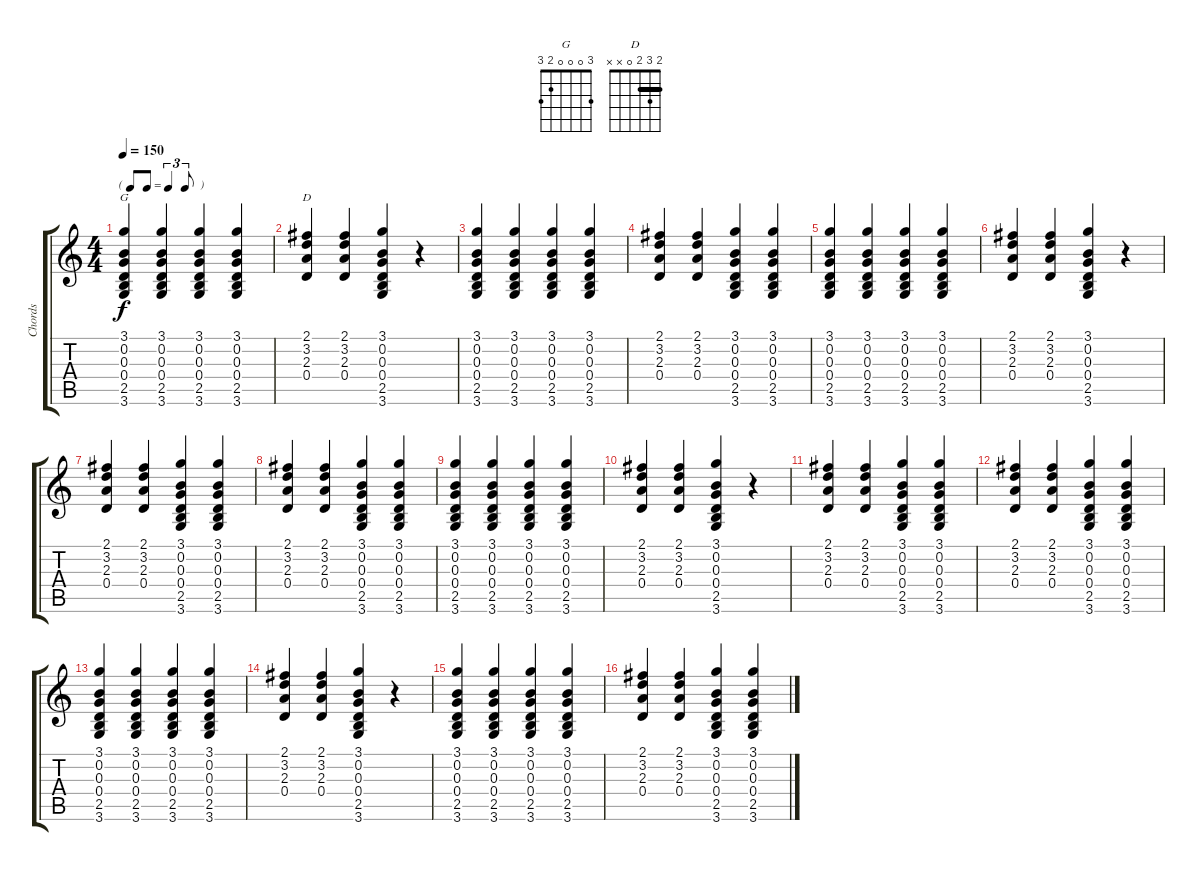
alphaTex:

\track ("Chords" "Chords") {instrument acousticguitarnylon}
\staff {score tabs}
\tuning (E4 B3 G3 D3 A2 E2) {hide}
\chord ("G" 3 0 0 0 2 3)
\chord ("D" 2 3 2 0 x x) {barre 2}
\ts (4 4)
\tf triplet8th
\tempo 150
\clef g2
\ks c
(3.1 0.2 0.3 0.4 2.5 3.6).4{ch "G" dy f} (3.1 0.2 0.3 0.4 2.5 3.6).4 (3.1 0.2 0.3 0.4 2.5 3.6).4 (3.1 0.2 0.3 0.4 2.5 3.6).4 |
(2.1 3.2 2.3 0.4).4{ch "D"} (2.1 3.2 2.3 0.4).4 (3.1 0.2 0.3 0.4 2.5 3.6).4 r.4 |
(3.1 0.2 0.3 0.4 2.5 3.6).4 (3.1 0.2 0.3 0.4 2.5 3.6).4 (3.1 0.2 0.3 0.4 2.5 3.6).4 (3.1 0.2 0.3 0.4 2.5 3.6).4 |
(2.1 3.2 2.3 0.4).4 (2.1 3.2 2.3 0.4).4 (3.1 0.2 0.3 0.4 2.5 3.6).4 (3.1 0.2 0.3 0.4 2.5 3.6).4 |
(3.1 0.2 0.3 0.4 2.5 3.6).4 (3.1 0.2 0.3 0.4 2.5 3.6).4 (3.1 0.2 0.3 0.4 2.5 3.6).4 (3.1 0.2 0.3 0.4 2.5 3.6).4 |
(2.1 3.2 2.3 0.4).4 (2.1 3.2 2.3 0.4).4 (3.1 0.2 0.3 0.4 2.5 3.6).4 r.4 |
(2.1 3.2 2.3 0.4).4 (2.1 3.2 2.3 0.4).4 (3.1 0.2 0.3 0.4 2.5 3.6).4 (3.1 0.2 0.3 0.4 2.5 3.6).4 |
(2.1 3.2 2.3 0.4).4 (2.1 3.2 2.3 0.4).4 (3.1 0.2 0.3 0.4 2.5 3.6).4 (3.1 0.2 0.3 0.4 2.5 3.6).4 |
(3.1 0.2 0.3 0.4 2.5 3.6).4 (3.1 0.2 0.3 0.4 2.5 3.6).4 (3.1 0.2 0.3 0.4 2.5 3.6).4 (3.1 0.2 0.3 0.4 2.5 3.6).4 |
(2.1 3.2 2.3 0.4).4 (2.1 3.2 2.3 0.4).4 (3.1 0.2 0.3 0.4 2.5 3.6).4 r.4 |
(2.1 3.2 2.3 0.4).4 (2.1 3.2 2.3 0.4).4 (3.1 0.2 0.3 0.4 2.5 3.6).4 (3.1 0.2 0.3 0.4 2.5 3.6).4 |
(2.1 3.2 2.3 0.4).4 (2.1 3.2 2.3 0.4).4 (3.1 0.2 0.3 0.4 2.5 3.6).4 (3.1 0.2 0.3 0.4 2.5 3.6).4 |
(3.1 0.2 0.3 0.4 2.5 3.6).4 (3.1 0.2 0.3 0.4 2.5 3.6).4 (3.1 0.2 0.3 0.4 2.5 3.6).4 (3.1 0.2 0.3 0.4 2.5 3.6).4 |
(2.1 3.2 2.3 0.4).4 (2.1 3.2 2.3 0.4).4 (3.1 0.2 0.3 0.4 2.5 3.6).4 r.4 |
(3.1 0.2 0.3 0.4 2.5 3.6).4 (3.1 0.2 0.3 0.4 2.5 3.6).4 (3.1 0.2 0.3 0.4 2.5 3.6).4 (3.1 0.2 0.3 0.4 2.5 3.6).4 |
(2.1 3.2 2.3 0.4).4 (2.1 3.2 2.3 0.4).4 (3.1 0.2 0.3 0.4 2.5 3.6).4 (3.1 0.2 0.3 0.4 2.5 3.6).4
